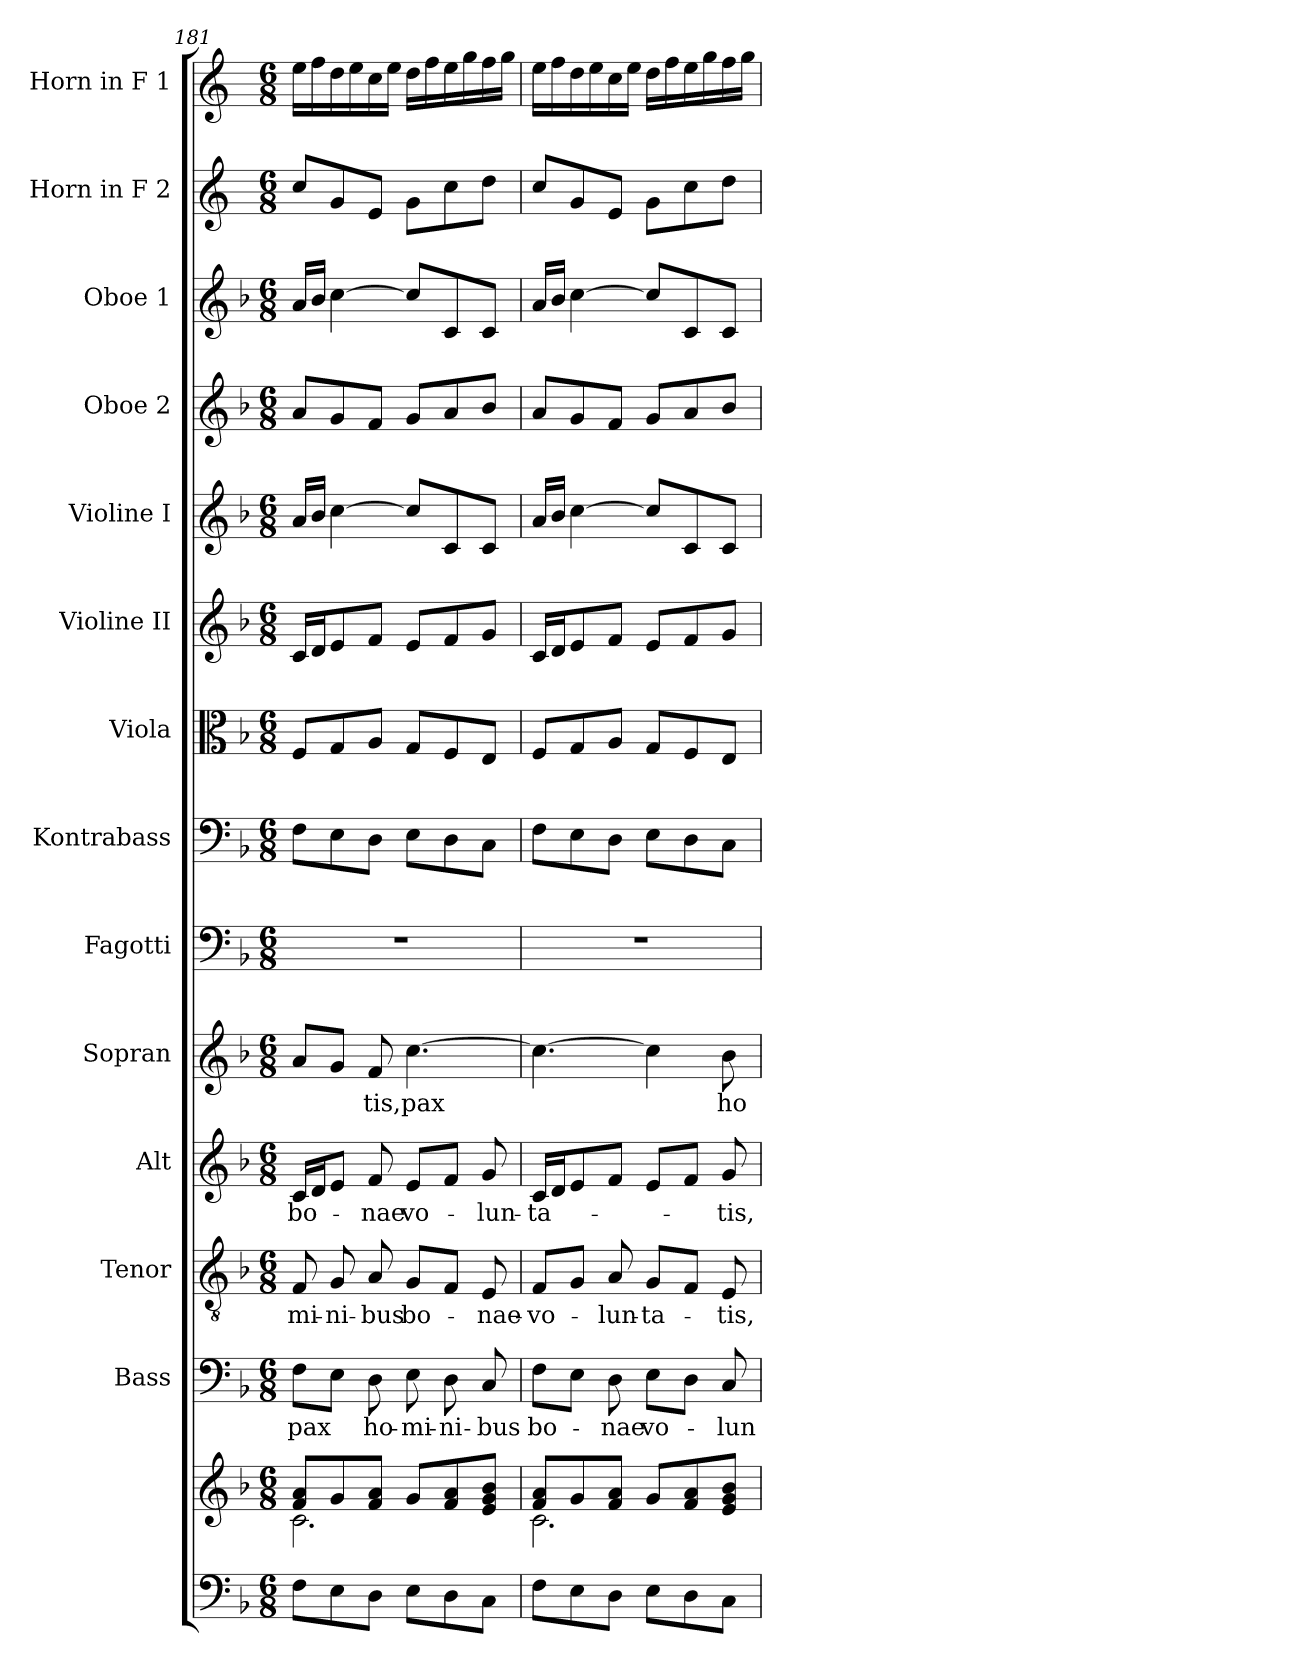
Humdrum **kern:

**kern	**kern	**kern	**text	**kern	**text	**kern	**text	**kern	**text	**kern	**kern	**kern	**kern	**kern	**kern	**kern	**kern	**kern
*part14	*part14	*part13	*part13	*part12	*part12	*part11	*part11	*part10	*part10	*part9	*part8	*part7	*part6	*part5	*part4	*part3	*part2	*part1
*staff15	*staff14	*staff13	*staff13	*staff12	*staff12	*staff11	*staff11	*staff10	*staff10	*staff9	*staff8	*staff7	*staff6	*staff5	*staff4	*staff3	*staff2	*staff1
*	*	*I"Bass	*	*I"Tenor	*	*I"Alt	*	*I"Sopran	*	*I"Fagotti	*I"Kontrabass	*I"Viola	*I"Violine II	*I"Violine I	*I"Oboe 2	*I"Oboe 1	*I"Horn in F 2	*I"Horn in F 1
*	*	*I'B.	*	*I'T.	*	*I'A.	*	*I'S.	*	*I'Fg.	*I'Kb.	*I'Vla.	*I'Vl. II	*I'Vl. I	*I'Ob. 2	*I'Ob. 1	*	*
!!LO:PB:g=z
*clefF4	*clefG2	*clefF4	*	*clefGv2	*	*clefG2	*	*clefG2	*	*clefF4	*clefF4	*clefC3	*clefG2	*clefG2	*clefG2	*clefG2	*clefG2	*clefG2
*	*	*	*	*	*	*	*	*	*	*	*ITrd7c12	*	*	*	*	*	*ITrd4c7	*ITrd4c7
*k[b-]	*k[b-]	*k[b-]	*	*k[b-]	*	*k[b-]	*	*k[b-]	*	*k[b-]	*k[b-]	*k[b-]	*k[b-]	*k[b-]	*k[b-]	*k[b-]	*k[b-]	*k[b-]
*F:	*F:	*F:	*	*F:	*	*F:	*	*F:	*	*F:	*F:	*F:	*F:	*F:	*F:	*F:	*F:	*F:
*M6/8	*M6/8	*M6/8	*	*M6/8	*	*M6/8	*	*M6/8	*	*M6/8	*M6/8	*M6/8	*M6/8	*M6/8	*M6/8	*M6/8	*M6/8	*M6/8
=181	=181	=181	=181	=181	=181	=181	=181	=181	=181	=181	=181	=181	=181	=181	=181	=181	=181	=181
*	*^	*	*	*	*	*	*	*	*	*	*	*	*	*	*	*	*	*
!	!	!	!	!LO:LY:b	!	!LO:LY:b	!	!LO:LY:b	!	!	!	!	!	!	!	!	!	!	!
8F\L	8f/ 8a/L	2.c\	8F\L	pax	8F/	-mi-	16c/LL	bo-	8a/L	.	2.r	8FF\L	8F/L	16c/LL	16a/LL	8a/L	16a/LL	8f/L	16a\LL
.	.	.	.	.	.	.	16d/J	.	.	.	.	.	.	16d/J	16b-/JJ	.	16b-/JJ	.	16b-\
!	!	!	!	!	!	!LO:LY:b	!	!	!	!	!	!	!	!	!	!	!	!	!
8E\	8g/	.	8E\J	.	8G/	-ni-	8e/J	.	8g/J	.	.	8EE\	8G/	8e/	[4cc\	8g/	[4cc\	8c/	16g\
.	.	.	.	.	.	.	.	.	.	.	.	.	.	.	.	.	.	.	16a\
!	!	!	!	!LO:LY:b	!	!LO:LY:b	!	!LO:LY:b	!	!LO:LY:b	!	!	!	!	!	!	!	!	!
8D\J	8f/ 8a/J	.	8D\	ho-	8A/	-bus	8f/	-nae	8f/	-tis,	.	8DD\J	8A/J	8f/J	.	8f/J	.	8A/J	16f\
.	.	.	.	.	.	.	.	.	.	.	.	.	.	.	.	.	.	.	16a\JJ
!	!	!	!	!LO:LY:b	!	!LO:LY:b	!	!LO:LY:b	!	!LO:LY:b	!	!	!	!	!	!	!	!	!
8E\L	8g/L	.	8E\	-mi-	8G/L	bo-	8e/L	vo-	[4.cc\	pax	.	8EE\L	8G/L	8e/L	8cc/L]	8g/L	8cc/L]	8c\L	16g\LL
.	.	.	.	.	.	.	.	.	.	.	.	.	.	.	.	.	.	.	16b-\
!	!	!	!	!LO:LY:b	!	!	!	!	!	!	!	!	!	!	!	!	!	!	!
8D\	8f/ 8a/	.	8D\	-ni-	8F/J	.	8f/J	.	.	.	.	8DD\	8F/	8f/	8c/	8a/	8c/	8f\	16a\
.	.	.	.	.	.	.	.	.	.	.	.	.	.	.	.	.	.	.	16cc\
!	!	!	!	!LO:LY:b	!	!LO:LY:b	!	!LO:LY:b	!	!	!	!	!	!	!	!	!	!	!
8C\J	8e/ 8g/ 8b-/J	.	8C/	-bus	8E/	-nae-	8g/	-lun-	.	.	.	8CC\J	8E/J	8g/J	8c/J	8b-/J	8c/J	8g\J	16b-\
.	.	.	.	.	.	.	.	.	.	.	.	.	.	.	.	.	.	.	16cc\JJ
=182	=182	=182	=182	=182	=182	=182	=182	=182	=182	=182	=182	=182	=182	=182	=182	=182	=182	=182	=182
!	!	!	!	!LO:LY:b	!	!LO:LY:b	!	!LO:LY:b	!	!	!	!	!	!	!	!	!	!	!
8F\L	8f/ 8a/L	2.c\	8F\L	bo-	8F/L	-vo-	16c/LL	-ta-	4.cc\_	.	2.r	8FF\L	8F/L	16c/LL	16a/LL	8a/L	16a/LL	8f/L	16a\LL
.	.	.	.	.	.	.	16d/J	.	.	.	.	.	.	16d/J	16b-/JJ	.	16b-/JJ	.	16b-\
8E\	8g/	.	8E\J	.	8G/J	.	8e/	.	.	.	.	8EE\	8G/	8e/	[4cc\	8g/	[4cc\	8c/	16g\
.	.	.	.	.	.	.	.	.	.	.	.	.	.	.	.	.	.	.	16a\
!	!	!	!	!LO:LY:b	!	!LO:LY:b	!	!	!	!	!	!	!	!	!	!	!	!	!
8D\J	8f/ 8a/J	.	8D\	-nae	8A/	-lun-	8f/J	.	.	.	.	8DD\J	8A/J	8f/J	.	8f/J	.	8A/J	16f\
.	.	.	.	.	.	.	.	.	.	.	.	.	.	.	.	.	.	.	16a\JJ
!	!	!	!	!LO:LY:b	!	!LO:LY:b	!	!	!	!	!	!	!	!	!	!	!	!	!
8E\L	8g/L	.	8E\L	vo-	8G/L	-ta-	8e/L	.	4cc\]	.	.	8EE\L	8G/L	8e/L	8cc/L]	8g/L	8cc/L]	8c\L	16g\LL
.	.	.	.	.	.	.	.	.	.	.	.	.	.	.	.	.	.	.	16b-\
8D\	8f/ 8a/	.	8D\J	.	8F/J	.	8f/J	.	.	.	.	8DD\	8F/	8f/	8c/	8a/	8c/	8f\	16a\
.	.	.	.	.	.	.	.	.	.	.	.	.	.	.	.	.	.	.	16cc\
!	!	!	!	!LO:LY:b	!	!LO:LY:b	!	!LO:LY:b	!	!LO:LY:b	!	!	!	!	!	!	!	!	!
8C\J	8e/ 8g/ 8b-/J	.	8C/	-lun-	8E/	-tis,	8g/	-tis,	8b-\	ho-	.	8CC\J	8E/J	8g/J	8c/J	8b-/J	8c/J	8g\J	16b-\
.	.	.	.	.	.	.	.	.	.	.	.	.	.	.	.	.	.	.	16cc\JJ
*	*v	*v	*	*	*	*	*	*	*	*	*	*	*	*	*	*	*	*	*
=	=	=	=	=	=	=	=	=	=	=	=	=	=	=	=	=	=	=
*-	*-	*-	*-	*-	*-	*-	*-	*-	*-	*-	*-	*-	*-	*-	*-	*-	*-	*-
